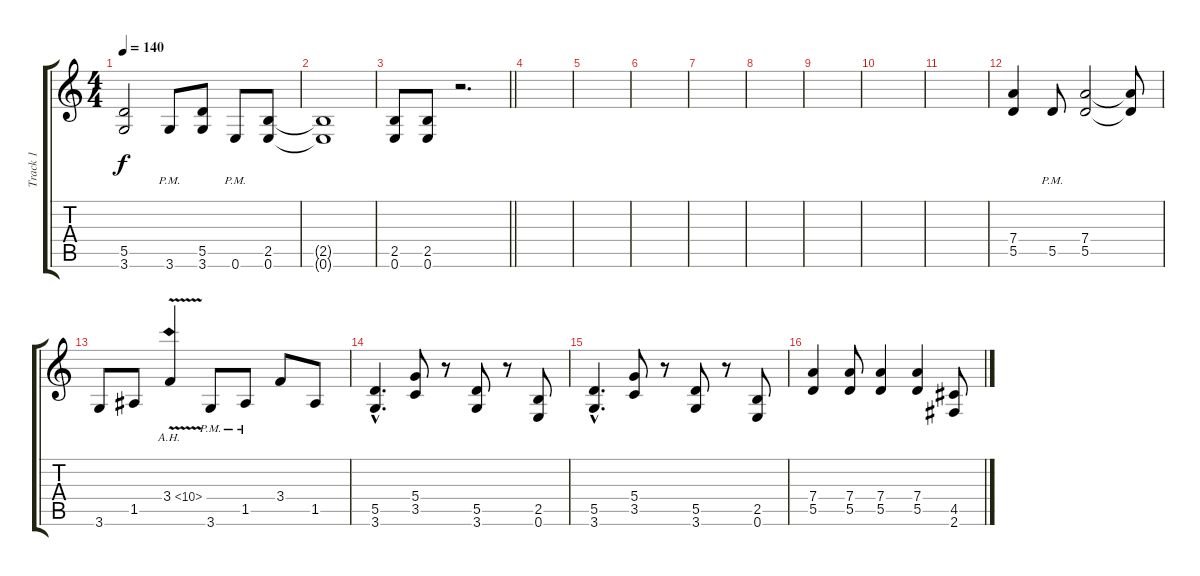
\track ("Track 1" "Track 1") {instrument distortionguitar}
\staff {score tabs}
\tuning (E4 B3 G3 D3 A2 E2) {hide}
\ts (4 4)
\tempo 140
\clef g2
\ks c
(5.5{t} 3.6{t}).2{dy f} 3.6{pm}.8 (5.5 3.6).8 0.6{pm}.8 (2.5 0.6).8 |
(2.5{t} 0.6{t}).1 |
\barLineRight lightlight
(2.5 0.6).8 (2.5 0.6).8 r.2{d} |
|
|
|
|
|
|
|
|
(7.4 5.5).4 5.5{pm}.8 (7.4 5.5).2 (7.4{t} 5.5{t}).8 |
3.6.8 1.5.8 3.4{ah 7 v}.4 3.6{pm}.8 1.5{pm}.8 3.4.8 1.5.8 |
(5.5{hac} 3.6{hac}).4{d} (5.4 3.5).8 r.8 (5.5 3.6).8 r.8 (2.5 0.6).8 |
(5.5{hac} 3.6{hac}).4{d} (5.4 3.5).8 r.8 (5.5 3.6).8 r.8 (2.5 0.6).8 |
(7.4 5.5).4 (7.4 5.5).8 (7.4 5.5).4 (7.4 5.5).4 (4.5 2.6).8
